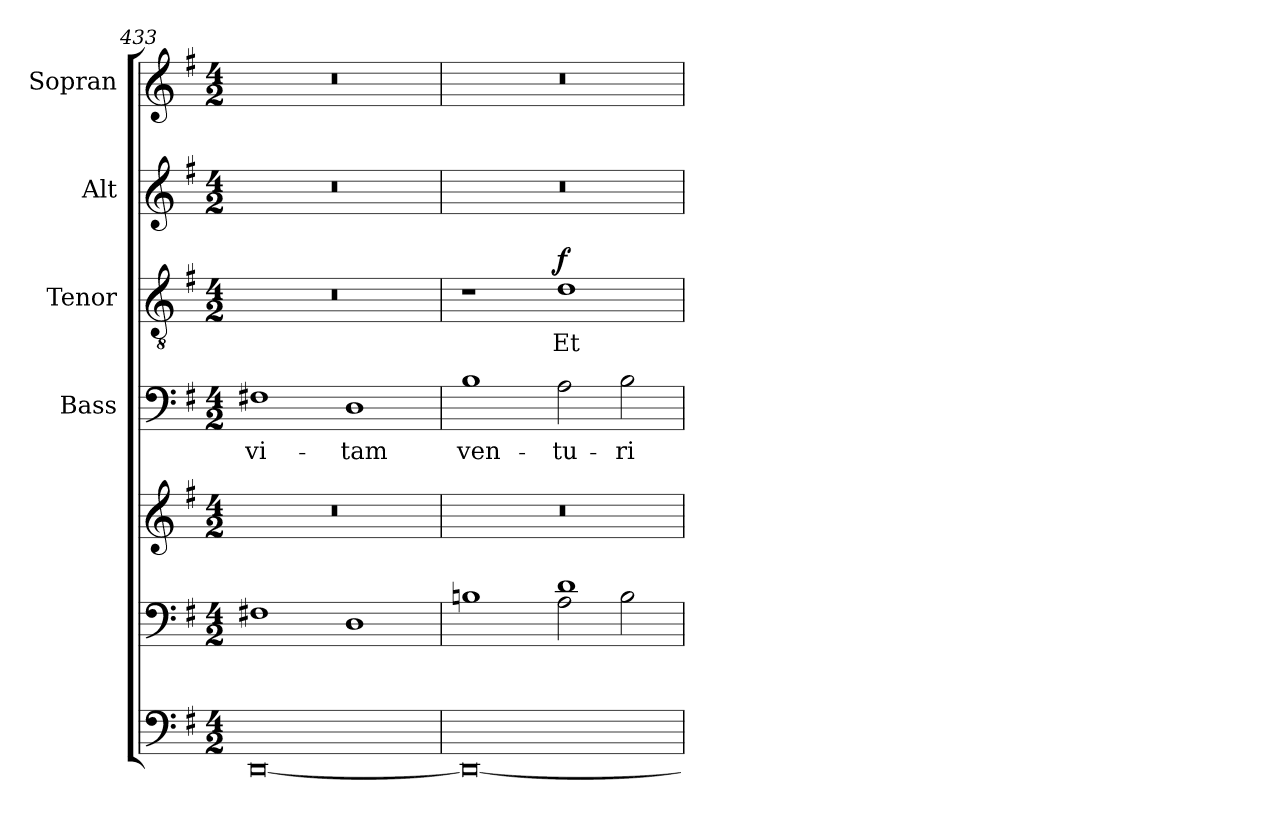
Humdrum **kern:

**kern	**kern	**kern	**kern	**text	**kern	**text	**dynam	**kern	**kern
*part6	*part5	*part5	*part4	*part4	*part3	*part3	*part3	*part2	*part1
*staff7	*staff6	*staff5	*staff4	*staff4	*staff3	*staff3	*staff3	*staff2	*staff1
*	*	*	*I"Bass	*	*I"Tenor	*	*	*I"Alt	*I"Sopran
*	*	*	*I'B.	*	*I'T.	*	*	*I'A.	*I'S.
*clefF4	*clefF4	*clefG2	*clefF4	*	*clefGv2	*	*	*clefG2	*clefG2
*k[f#]	*k[f#]	*k[f#]	*k[f#]	*	*k[f#]	*	*	*k[f#]	*k[f#]
*G:	*G:	*G:	*G:	*	*G:	*	*	*G:	*G:
*M4/2	*M4/2	*M4/2	*M4/2	*	*M4/2	*	*	*M4/2	*M4/2
=433	=433	=433	=433	=433	=433	=433	=433	=433	=433
!	!	!	!	!LO:LY:b	!	!	!	!	!
[0DD	1F#X	0r	1F#X	vi-	0r	.	.	0r	0r
!	!	!	!	!LO:LY:b	!	!	!	!	!
.	1D	.	1D	-tam	.	.	.	.	.
=434	=434	=434	=434	=434	=434	=434	=434	=434	=434
*	*^	*	*	*	*	*	*	*	*
!	!	!	!	!	!LO:LY:b	!	!	!	!	!
0DD_	1Bn	1F#yy	0r	1B	ven-	1r	.	.	0r	0r
!	!	!	!	!	!LO:LY:b	!	!LO:LY:b	!LO:DY:a	!	!
.	1d	2A\	.	2A\	-tu-	1d	Et	f	.	.
!	!	!	!	!	!LO:LY:b	!	!	!	!	!
.	.	2B\	.	2B\	-ri	.	.	.	.	.
*	*v	*v	*	*	*	*	*	*	*	*
=	=	=	=	=	=	=	=	=	=
*-	*-	*-	*-	*-	*-	*-	*-	*-	*-
